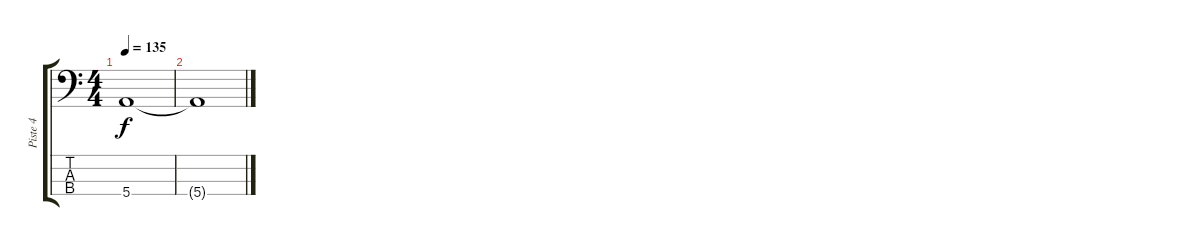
\track ("Piste 4" "Piste 4") {instrument electricbasspick}
\staff {score tabs}
\tuning (G2 D2 A1 E1) {hide}
\ts (4 4)
\tempo 135
\clef f4
\ks c
5.4.1{dy f} |
5.4{t}.1
